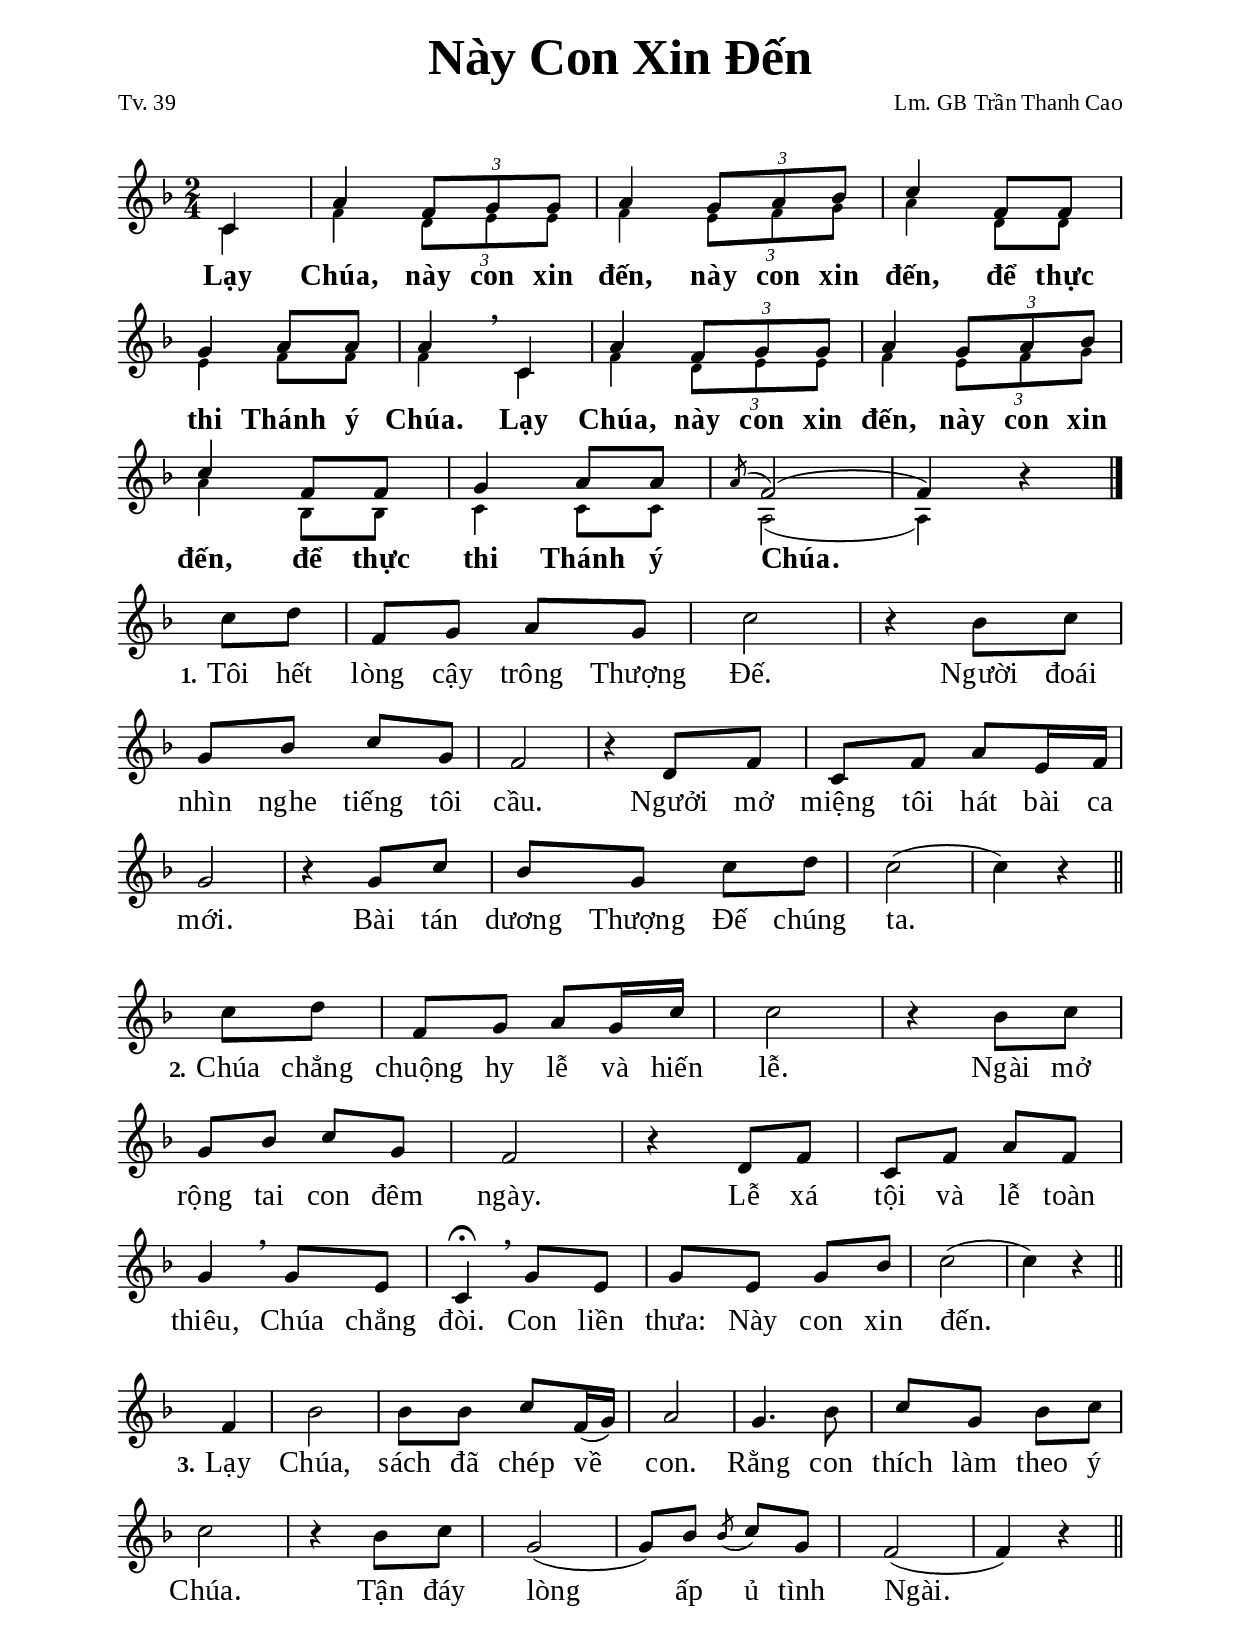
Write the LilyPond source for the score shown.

% Cài đặt chung
\version "2.22.1"
\include "english.ly"

\header {
  title = \markup { \fontsize #3 "Này Con Xin Đến" }
  poet = "Tv. 39"
  composer = "Lm. GB Trần Thanh Cao"
  arranger = " "
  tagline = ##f
}

\paper {
  #(set-paper-size "a4")
  top-margin = 10\mm
  bottom-margin = 10\mm
  left-margin = 20\mm
  right-margin = 20\mm
  indent = #0
  #(define fonts
    (make-pango-font-tree
      "Liberation Serif"
      "Liberation Serif"
      "Liberation Serif"
      (/ 20 20)))
  page-count = #1
}

% Nhạc điệp khúc
nhacDiepKhucSop = \relative c' {
  \partial 4 c4 |
  a'4 \tuplet 3/2 { f8 g g } |
  a4 \tuplet 3/2 { g8 a bf } |
  c4 f,8 f |
  g4 a8 a |
  a4 \breathe c,4 |
  a' \tuplet 3/2 { f8 g g } |
  a4 \tuplet 3/2 { g8 a bf } |
  c4 f,8 f |
  g4 a8 a |
  \acciaccatura a8 f2 ( |
  f4) r \bar "|."
}

nhacDiepKhucBas = \relative c' {
  \partial 4 c4 |
  f4 \tuplet 3/2 { d8 e e } |
  f4 \tuplet 3/2 { e8 f g } |
  a4 d,8 d |
  e4 f8 f |
  f4 c |
  f \tuplet 3/2 { d8 e e } |
  f4 \tuplet 3/2 { e8 f g } |
  a4 bf,8 bf |
  c4 c8 c |
  a2 ( |
  a4) r
}

% Nhạc phiên khúc
nhacPhienKhucMot = \relative c'' {
  \partial 4 c8 d |
  f, g a g |
  c2 |
  r4 bf8 c |
  g bf c g |
  f2 |
  r4 d8 f |
  c f a e16 f |
  g2 |
  r4 g8 c |
  bf g c d |
  c2 ( |
  c4) r \bar "||"
}

nhacPhienKhucHai = \relative c'' {
  \partial 4 c8 d |
  f, g a g16 c |
  c2 |
  r4 bf8 c |
  g bf c g |
  f2 |
  r4 d8 f |
  c f a f |
  g4 \breathe g8 e |
  c4 \fermata \breathe g'8 e |
  g e g bf |
  c2 ( |
  c4) r \bar "||"
}

nhacPhienKhucBa = \relative c' {
  \partial 4 f4 |
  bf2 |
  bf8 bf c f,16 (g) |
  a2 |
  g4. bf8 |
  c g bf c |
  c2 |
  r4 bf8 c |
  g2 ( |
  g8) bf \acciaccatura bf8 c g |
  f2 ( |
  f4) r \bar "||"
}

% Lời điệp khúc
loiDiepKhuc = \lyricmode {
  Lạy Chúa, này con xin đến, này con xin đến,
  để thực thi Thánh ý Chúa.
  Lạy Chúa, này con xin đến, này con xin đến,
  để thực thi Thánh ý Chúa.
}

% Lời phiên khúc
loiPhienKhucMot = \lyricmode {
  \set stanza = #"1."
  Tôi hết lòng cậy trông Thượng Đế.
  Người đoái nhìn nghe tiếng tôi cầu.
  Ngưởi mở miệng tôi hát bài ca mới.
  Bài tán dương Thượng Đế chúng ta.
}

loiPhienKhucHai = \lyricmode {
  \set stanza = #"2."
  Chúa chẳng chuộng hy lễ và hiến lễ.
  Ngài mở rộng tai con đêm ngày.
  Lễ xá tội và lễ toàn thiêu,
  Chúa chẳng đòi.
  Con liền thưa: Này con xin đến.
}

loiPhienKhucBa = \lyricmode {
  \set stanza = #"3."
  Lạy Chúa, sách đã chép về con.
  Rằng con thích làm theo ý Chúa.
  Tận đáy lòng ấp ủ tình Ngài.
}


% Dàn trang
\score {
  \new ChoirStaff <<
    \new Staff = diepKhuc \with {
        \consists "Merge_rests_engraver"
        %\magnifyStaff #(magstep +1)
      }
      <<
      \new Voice = beSop {
        \voiceOne \key f \major \time 2/4 \nhacDiepKhucSop
      }
      \new Voice = beBas {
        \override NoteHead.font-size = #-2
        \voiceTwo \key f \major \time 2/4 \nhacDiepKhucBas
      }
    >>
    \new Lyrics \lyricsto beSop \loiDiepKhuc
  >>
  \layout {
    \override Lyrics.LyricText.font-series = #'bold
    \override Lyrics.LyricText.font-size = #+2.5
    \override Lyrics.LyricSpace.minimum-distance = #1.7
    \override Score.BarNumber.break-visibility = ##(#f #f #f)
    \override Score.SpacingSpanner.uniform-stretching = ##t
  }
}

\score {
  \new ChoirStaff <<
    \new Staff = phienKhuc \with {
        %\magnifyStaff #(magstep +1)
      }
      <<
      \new Voice = beSop {
        \key f \major \time 2/4 \nhacPhienKhucMot
      }
    >>
    \new Lyrics \lyricsto beSop \loiPhienKhucMot
  >>
  \layout {
    \override Staff.TimeSignature.transparent = ##t
    \override Lyrics.LyricText.font-size = #+2.5
    \override Lyrics.LyricSpace.minimum-distance = #2.5
    \override Score.BarNumber.break-visibility = ##(#f #f #f)
    \override Score.SpacingSpanner.uniform-stretching = ##t
  }
}

\score {
  \new ChoirStaff <<
    \new Staff = phienKhuc \with {
        %\magnifyStaff #(magstep +1)
      }
      <<
      \new Voice = beSop {
        \key f \major \time 2/4 \nhacPhienKhucHai
      }
    >>
    \new Lyrics \lyricsto beSop \loiPhienKhucHai
  >>
  \layout {
    \override Staff.TimeSignature.transparent = ##t
    \override Lyrics.LyricText.font-size = #+2.5
    \override Lyrics.LyricSpace.minimum-distance = #2.0
    \override Score.BarNumber.break-visibility = ##(#f #f #f)
    \override Score.SpacingSpanner.uniform-stretching = ##t
  }
}

\score {
  \new ChoirStaff <<
    \new Staff = phienKhuc \with {
        %\magnifyStaff #(magstep +1)
      }
      <<
      \new Voice = beSop {
        \key f \major \time 2/4 \nhacPhienKhucBa
      }
    >>
    \new Lyrics \lyricsto beSop \loiPhienKhucBa
  >>
  \layout {
    \override Staff.TimeSignature.transparent = ##t
    \override Lyrics.LyricText.font-size = #+2.5
    \override Lyrics.LyricSpace.minimum-distance = #1.8
    \override Score.BarNumber.break-visibility = ##(#f #f #f)
    \override Score.SpacingSpanner.uniform-stretching = ##t
  }
}
